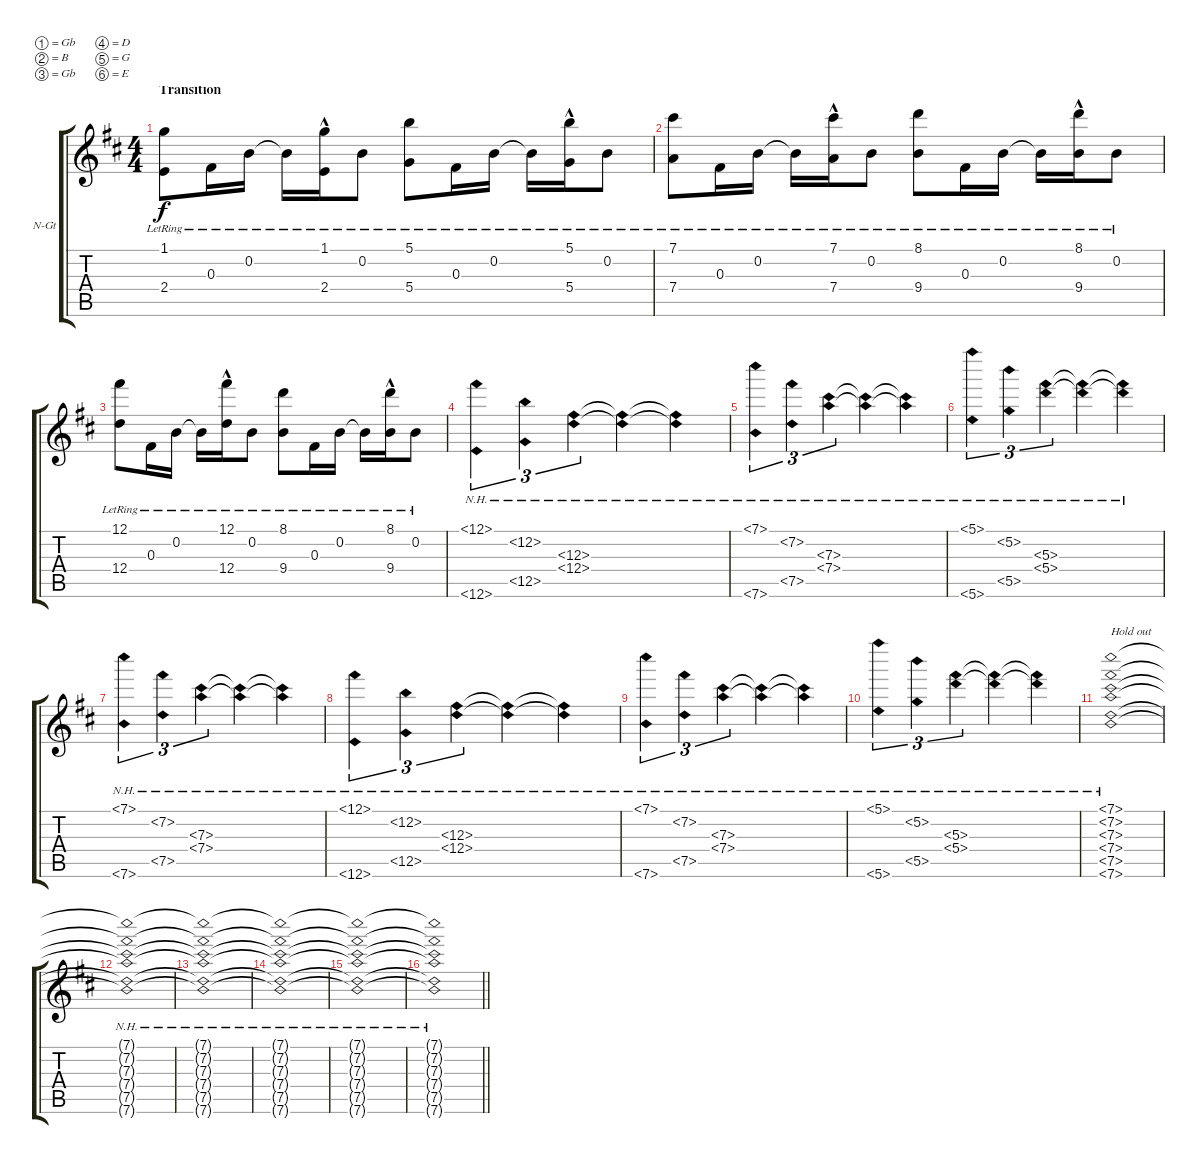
\bracketExtendMode groupsimilarinstruments
\firstSystemTrackNameOrientation horizontal
\otherSystemsTrackNameOrientation horizontal
\track ("Track 1" "N-Gt") {instrument acousticguitarnylon}
\staff {score tabs}
\tuning (Gb4 B3 Gb3 D3 G2 E2)
\ts (4 4)
\section ("" "Transition")
\tempo (140 hide)
\clef g2
\ks bminor
(1.1{lr} 2.4{lr}).8{dy f} 0.3{lr}.16 0.2{lr}.16 0.2{lr t}.16 (1.1{hac lr} 2.4{lr}).16 0.2{lr}.8 (5.1{lr} 5.4{lr}).8 0.3{lr}.16 0.2{lr}.16 0.2{lr t}.16 (5.1{hac lr} 5.4{lr}).16 0.2{lr}.8 |
(7.1{lr} 7.4{lr}).8 0.3{lr}.16 0.2{lr}.16 0.2{lr t}.16 (7.1{hac lr} 7.4{lr}).16 0.2{lr}.8 (8.1{lr} 9.4{lr}).8 0.3{lr}.16 0.2{lr}.16 0.2{lr t}.16 (8.1{hac lr} 9.4{lr}).16 0.2{lr}.8 |
(12.1{lr} 12.4{lr}).8 0.3{lr}.16 0.2{lr}.16 0.2{lr t}.16 (12.1{hac lr} 12.4{lr}).16 0.2{lr}.8 (8.1{lr} 9.4{lr}).8 0.3{lr}.16 0.2{lr}.16 0.2{lr t}.16 (8.1{hac lr} 9.4{lr}).16 0.2{lr}.8 |
(12.1{nh} 12.6{nh}).4{tu (3 2)} (12.2{nh} 12.5{nh}).4{tu (3 2)} (12.3{nh} 12.4{nh}).4{tu (3 2)} (12.3{nh t} 12.4{nh t}).4 (12.3{nh t} 12.4{nh t}).4 |
(7.1{nh} 7.6{nh}).4{tu (3 2)} (7.2{nh} 7.5{nh}).4{tu (3 2)} (7.3{nh} 7.4{nh}).4{tu (3 2)} (7.3{nh t} 7.4{nh t}).4 (7.3{nh t} 7.4{nh t}).4 |
(5.1{nh} 5.6{nh}).4{tu (3 2)} (5.2{nh} 5.5{nh}).4{tu (3 2)} (5.3{nh} 5.4{nh}).4{tu (3 2)} (5.3{nh t} 5.4{nh t}).4 (5.3{nh t} 5.4{nh t}).4 |
(7.1{nh} 7.6{nh}).4{tu (3 2)} (7.2{nh} 7.5{nh}).4{tu (3 2)} (7.3{nh} 7.4{nh}).4{tu (3 2)} (7.3{nh t} 7.4{nh t}).4 (7.3{nh t} 7.4{nh t}).4 |
(12.1{nh} 12.6{nh}).4{tu (3 2)} (12.2{nh} 12.5{nh}).4{tu (3 2)} (12.3{nh} 12.4{nh}).4{tu (3 2)} (12.3{nh t} 12.4{nh t}).4 (12.3{nh t} 12.4{nh t}).4 |
(7.1{nh} 7.6{nh}).4{tu (3 2)} (7.2{nh} 7.5{nh}).4{tu (3 2)} (7.3{nh} 7.4{nh}).4{tu (3 2)} (7.3{nh t} 7.4{nh t}).4 (7.3{nh t} 7.4{nh t}).4 |
(5.1{nh} 5.6{nh}).4{tu (3 2)} (5.2{nh} 5.5{nh}).4{tu (3 2)} (5.3{nh} 5.4{nh}).4{tu (3 2)} (5.3{nh t} 5.4{nh t}).4 (5.3{nh t} 5.4{nh t}).4 |
(7.1{nh} 7.2{nh} 7.3{nh} 7.4{nh} 7.5{nh} 7.6{nh}).1{txt "Hold out"} |
(7.1{nh t} 7.2{nh t} 7.3{nh t} 7.4{nh t} 7.5{nh t} 7.6{nh t}).1 |
(7.1{nh t} 7.2{nh t} 7.3{nh t} 7.4{nh t} 7.5{nh t} 7.6{nh t}).1 |
(7.1{nh t} 7.2{nh t} 7.3{nh t} 7.4{nh t} 7.5{nh t} 7.6{nh t}).1 |
(7.1{nh t} 7.2{nh t} 7.3{nh t} 7.4{nh t} 7.5{nh t} 7.6{nh t}).1 |
\barLineRight lightlight
(7.1{nh t} 7.2{nh t} 7.3{nh t} 7.4{nh t} 7.5{nh t} 7.6{nh t}).1
